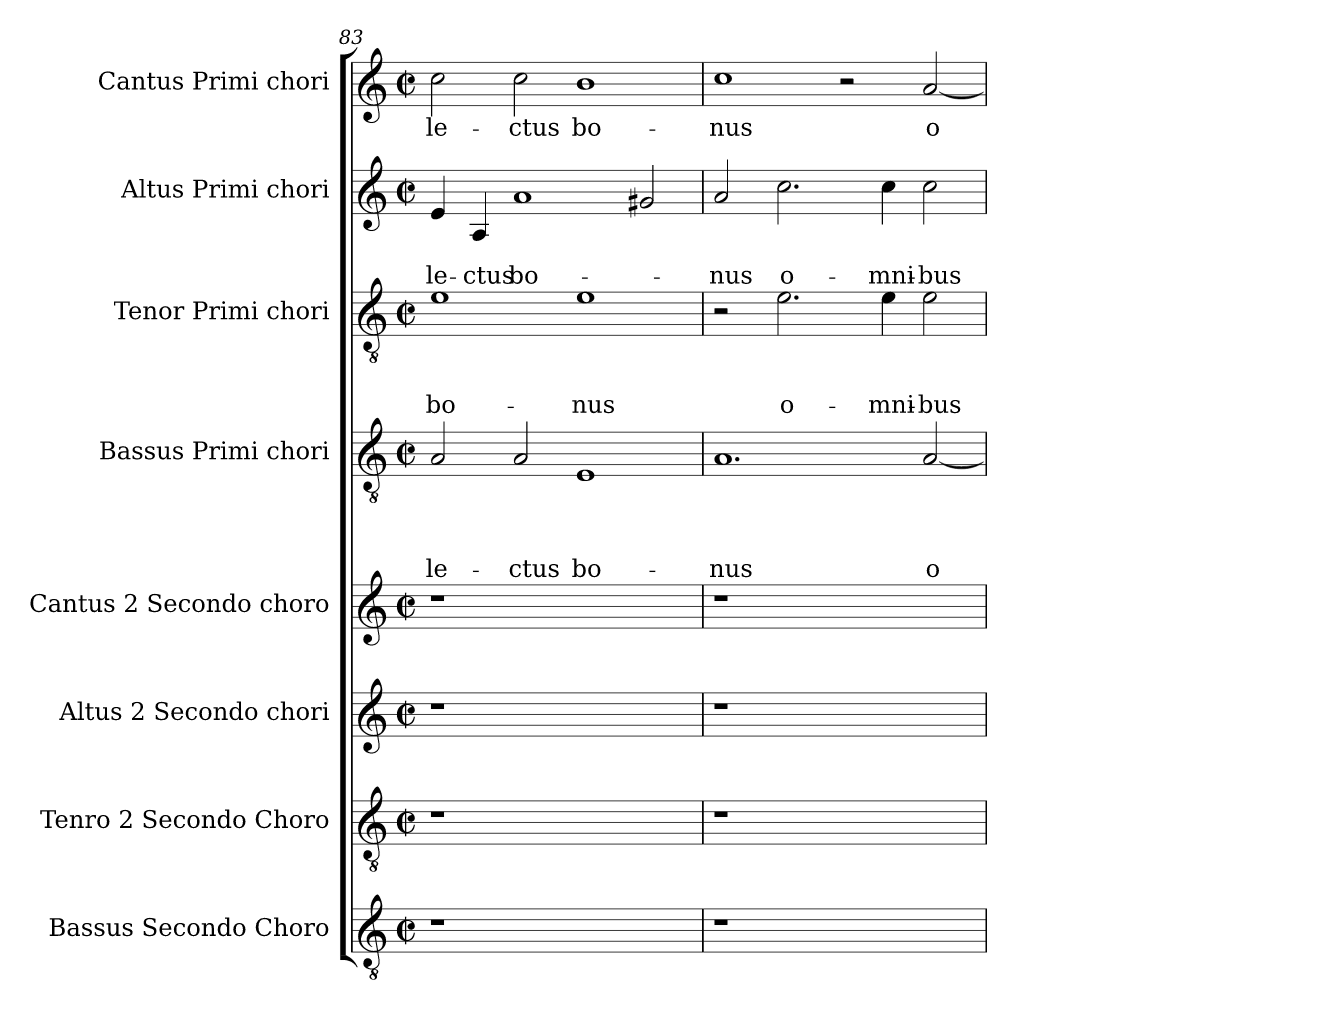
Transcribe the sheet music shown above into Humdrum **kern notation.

**kern	**kern	**kern	**kern	**kern	**text	**text	**text	**text	**kern	**text	**text	**text	**kern	**text	**text	**kern	**text
*part8	*part7	*part6	*part5	*part4	*part4	*part4	*part4	*part4	*part3	*part3	*part3	*part3	*part2	*part2	*part2	*part1	*part1
*staff8	*staff7	*staff6	*staff5	*staff4	*staff4	*staff4	*staff4	*staff4	*staff3	*staff3	*staff3	*staff3	*staff2	*staff2	*staff2	*staff1	*staff1
*I"Bassus Secondo Choro	*I"Tenro 2 Secondo Choro	*I"Altus 2 Secondo chori	*I"Cantus 2 Secondo choro	*I"Bassus Primi chori	*	*	*	*	*I"Tenor Primi chori	*	*	*	*I"Altus Primi chori	*	*	*I"Cantus Primi chori	*
*I'Ch	*I'Ch	*I'Ch	*I'Ch	*I'Ch	*	*	*	*	*I'Ch	*	*	*	*I'Ch	*	*	*I'Ch	*
*clefGv2	*clefGv2	*clefG2	*clefG2	*clefGv2	*	*	*	*	*clefGv2	*	*	*	*clefG2	*	*	*clefG2	*
*k[]	*k[]	*k[]	*k[]	*k[]	*	*	*	*	*k[]	*	*	*	*k[]	*	*	*k[]	*
*C:	*C:	*C:	*C:	*C:	*	*	*	*	*C:	*	*	*	*C:	*	*	*C:	*
*M2/2	*M2/2	*M2/2	*M2/2	*M2/2	*	*	*	*	*M2/2	*	*	*	*M2/2	*	*	*M2/2	*
*met(c|)	*met(c|)	*met(c|)	*met(c|)	*met(c|)	*	*	*	*	*met(c|)	*	*	*	*met(c|)	*	*	*met(c|)	*
=83	=83	=83	=83	=83	=83	=83	=83	=83	=83	=83	=83	=83	=83	=83	=83	=83	=83
!	!	!	!	!	!	!	!	!LO:LY:b	!	!	!	!LO:LY:b	!	!	!LO:LY:b	!	!LO:LY:b
1r	1r	1r	1r	2A/	.	.	.	-le-	1e	.	.	bo-	4e/	.	-le-	2cc\	-le-
!	!	!	!	!	!	!	!	!	!	!	!	!	!	!	!LO:LY:b	!	!
.	.	.	.	.	.	.	.	.	.	.	.	.	4A/	.	-ctus	.	.
!	!	!	!	!	!	!	!	!LO:LY:b	!	!	!	!	!	!	!LO:LY:b	!	!LO:LY:b
.	.	.	.	2A/	.	.	.	-ctus	.	.	.	.	1a	.	bo-	2cc\	-ctus
!	!	!	!	!	!	!	!	!LO:LY:b	!	!	!	!LO:LY:b	!	!	!	!	!LO:LY:b
1ryy	1ryy	1ryy	1ryy	1E	.	.	.	bo-	1e	.	.	-nus	.	.	.	1b	bo-
.	.	.	.	.	.	.	.	.	.	.	.	.	2g#/	.	.	.	.
=84	=84	=84	=84	=84	=84	=84	=84	=84	=84	=84	=84	=84	=84	=84	=84	=84	=84
!	!	!	!	!	!	!	!	!LO:LY:b	!	!	!	!	!	!	!LO:LY:b	!	!LO:LY:b
1r	1r	1r	1r	1.A	.	.	.	-nus	2r	.	.	.	2a/	.	-nus	1cc	-nus
!	!	!	!	!	!	!	!	!	!	!	!	!LO:LY:b	!	!	!LO:LY:b	!	!
.	.	.	.	.	.	.	.	.	2.e\	.	.	o-	2.cc\	.	o-	.	.
1ryy	1ryy	1ryy	1ryy	.	.	.	.	.	.	.	.	.	.	.	.	2r	.
!	!	!	!	!	!	!	!	!	!	!	!	!LO:LY:b	!	!	!LO:LY:b	!	!
.	.	.	.	.	.	.	.	.	4e\	.	.	-mni-	4cc\	.	-mni-	.	.
!	!	!	!	!	!	!	!	!LO:LY:b	!	!	!	!LO:LY:b:rj	!	!	!LO:LY:b:rj	!	!LO:LY:b
.	.	.	.	[<2A/	.	.	.	o-	2e\	.	.	-bus	2cc\	.	-bus	[<2a/	o-
=	=	=	=	=	=	=	=	=	=	=	=	=	=	=	=	=	=
*-	*-	*-	*-	*-	*-	*-	*-	*-	*-	*-	*-	*-	*-	*-	*-	*-	*-
